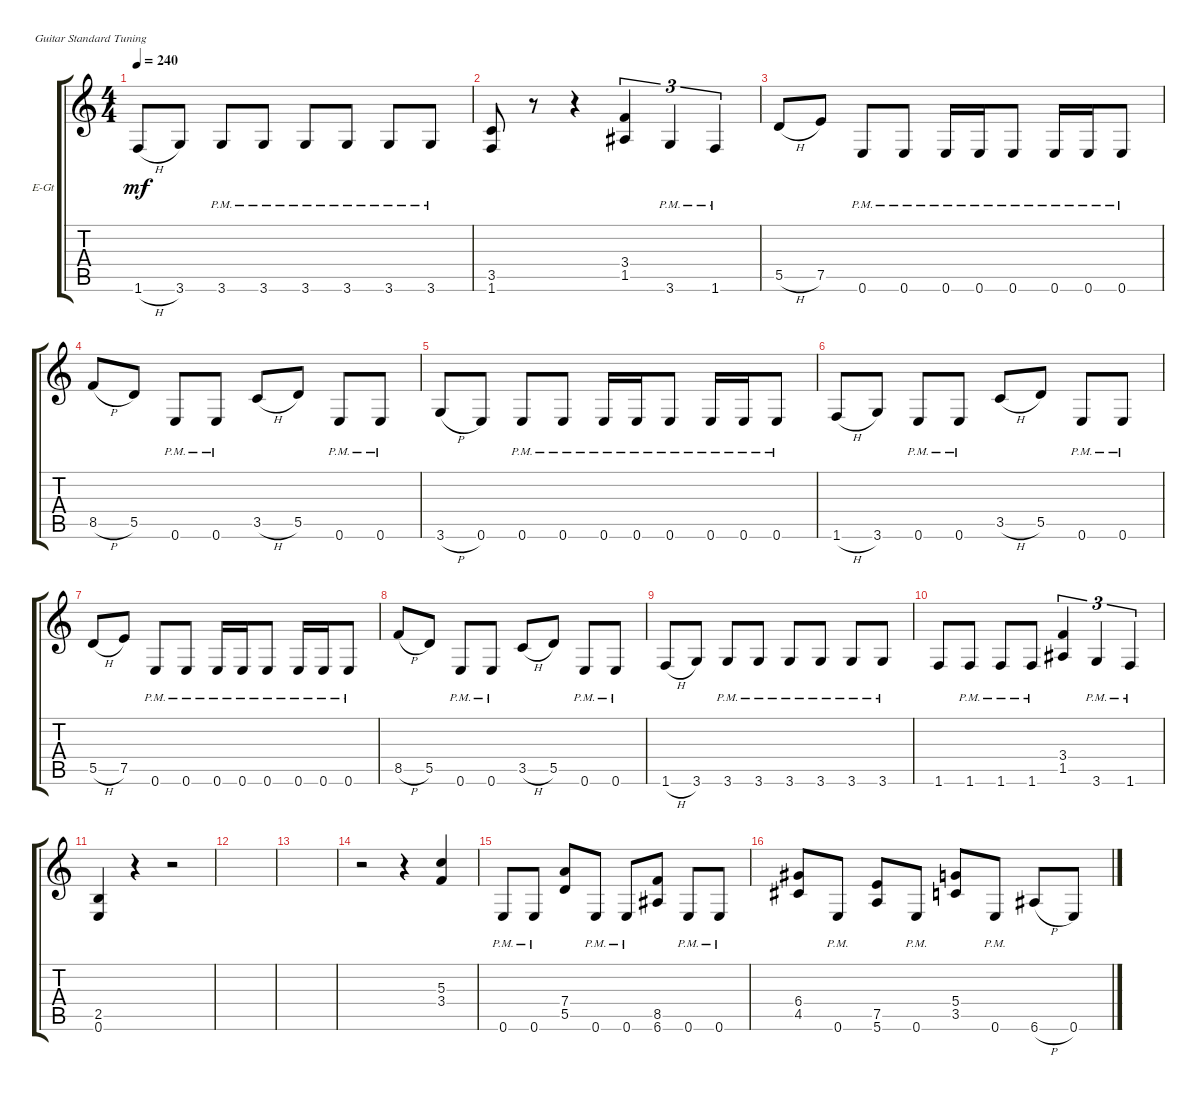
\defaultSystemsLayout 4
\bracketExtendMode groupsimilarinstruments
\firstSystemTrackNameOrientation horizontal
\otherSystemsTrackNameOrientation horizontal
\track ("Electric Guitar" "E-Gt") {instrument electricguitarclean}
\staff {score tabs}
\tuning (E4 B3 G3 D3 A2 E2)
\ts (4 4)
\tempo 240
\clef g2
\ks c
1.6{h}.8{dy mf} 3.6.8 3.6{pm}.8 3.6{pm}.8 3.6{pm}.8 3.6{pm}.8 3.6{pm}.8 3.6{pm}.8 |
(1.6 3.5).8 r.8 r.4 (1.5 3.4).4{tu (3 2)} 3.6{pm}.4{tu (3 2)} 1.6{pm}.4{tu (3 2)} |
5.5{h}.8 7.5.8 0.6{pm}.8 0.6{pm}.8 0.6{pm}.16 0.6{pm}.16 0.6{pm}.8 0.6{pm}.16 0.6{pm}.16 0.6{pm}.8 |
8.5{h}.8 5.5.8 0.6{pm}.8 0.6{pm}.8 3.5{h}.8 5.5.8 0.6{pm}.8 0.6{pm}.8 |
3.6{h}.8 0.6.8 0.6{pm}.8 0.6{pm}.8 0.6{pm}.16 0.6{pm}.16 0.6{pm}.8 0.6{pm}.16 0.6{pm}.16 0.6{pm}.8 |
1.6{h}.8 3.6.8 0.6{pm}.8 0.6{pm}.8 3.5{h}.8 5.5.8 0.6{pm}.8 0.6{pm}.8 |
5.5{h}.8 7.5.8 0.6{pm}.8 0.6{pm}.8 0.6{pm}.16 0.6{pm}.16 0.6{pm}.8 0.6{pm}.16 0.6{pm}.16 0.6{pm}.8 |
8.5{h}.8 5.5.8 0.6{pm}.8 0.6{pm}.8 3.5{h}.8 5.5.8 0.6{pm}.8 0.6{pm}.8 |
1.6{h}.8 3.6.8 3.6{pm}.8 3.6{pm}.8 3.6{pm}.8 3.6{pm}.8 3.6{pm}.8 3.6{pm}.8 |
1.6.8 1.6{pm}.8 1.6{pm}.8 1.6{pm}.8 (1.5 3.4).4{tu (3 2)} 3.6{pm}.4{tu (3 2)} 1.6{pm}.4{tu (3 2)} |
(0.6 2.5).4 r.4 r.2 |
|
|
r.2 r.4 (3.4 5.3).4 |
0.6{pm}.8 0.6{pm}.8 (5.5 7.4).8 0.6{pm}.8 0.6{pm}.8 (6.6 8.5).8 0.6{pm}.8 0.6{pm}.8 |
(4.5 6.4).8 0.6{pm}.8 (5.6 7.5).8 0.6{pm}.8 (3.5 5.4).8 0.6{pm}.8 6.6{h}.8 0.6.8
